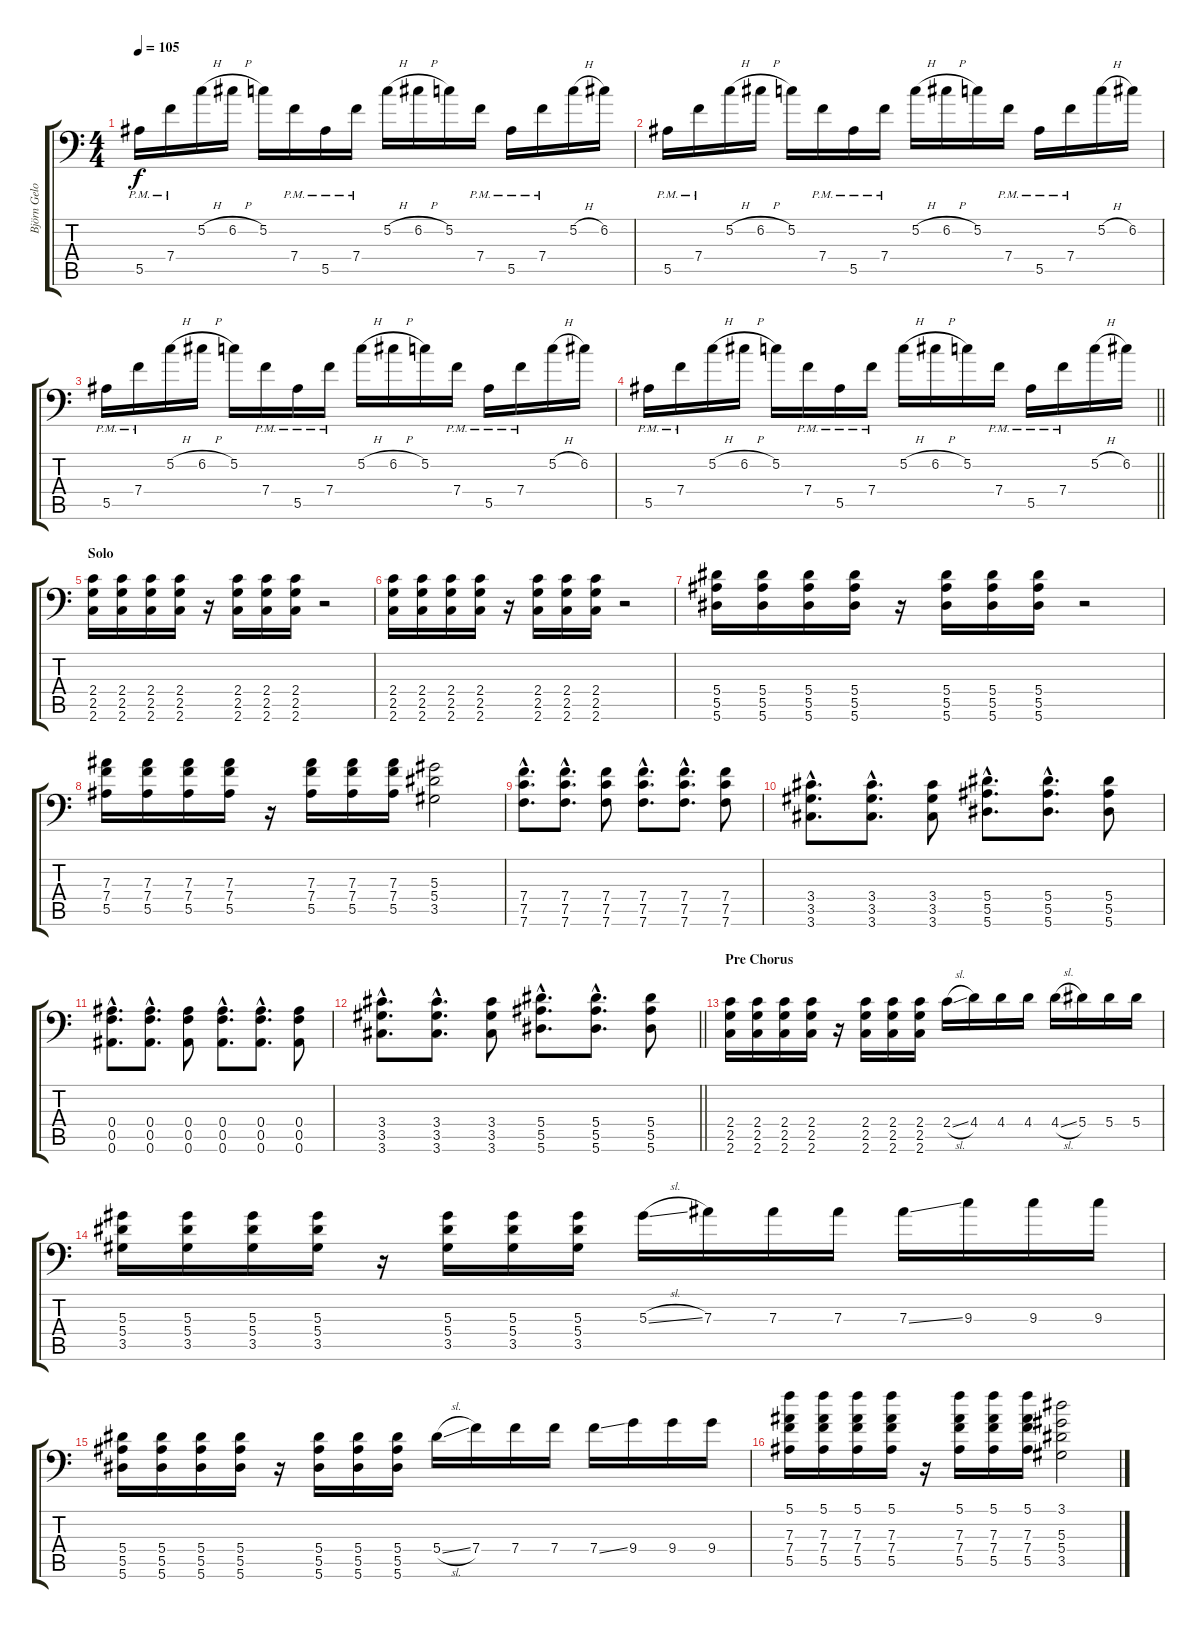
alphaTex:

\track ("Björn Gelotte" "Björn Gelo") {instrument distortionguitar}
\staff {score tabs}
\tuning (C4 G3 Eb3 Bb2 F2 Bb1) {hide}
\ts (4 4)
\tempo 105
\clef f4
\ks c
5.5{pm}.16{dy f} 7.4{pm}.16 5.2{h}.16 6.2{h}.16 5.2.16 7.4{pm}.16 5.5{pm}.16 7.4{pm}.16 5.2{h}.16 6.2{h}.16 5.2.16 7.4{pm}.16 5.5{pm}.16 7.4{pm}.16 5.2{h}.16 6.2.16 |
5.5{pm}.16 7.4{pm}.16 5.2{h}.16 6.2{h}.16 5.2.16 7.4{pm}.16 5.5{pm}.16 7.4{pm}.16 5.2{h}.16 6.2{h}.16 5.2.16 7.4{pm}.16 5.5{pm}.16 7.4{pm}.16 5.2{h}.16 6.2.16 |
5.5{pm}.16 7.4{pm}.16 5.2{h}.16 6.2{h}.16 5.2.16 7.4{pm}.16 5.5{pm}.16 7.4{pm}.16 5.2{h}.16 6.2{h}.16 5.2.16 7.4{pm}.16 5.5{pm}.16 7.4{pm}.16 5.2{h}.16 6.2.16 |
\barLineRight lightlight
5.5{pm}.16 7.4{pm}.16 5.2{h}.16 6.2{h}.16 5.2.16 7.4{pm}.16 5.5{pm}.16 7.4{pm}.16 5.2{h}.16 6.2{h}.16 5.2.16 7.4{pm}.16 5.5{pm}.16 7.4{pm}.16 5.2{h}.16 6.2.16 |
\section ("" "Solo")
(2.4 2.5 2.6).16 (2.4 2.5 2.6).16 (2.4 2.5 2.6).16 (2.4 2.5 2.6).16 r.16 (2.4 2.5 2.6).16 (2.4 2.5 2.6).16 (2.4 2.5 2.6).16 r.2 |
(2.4 2.5 2.6).16 (2.4 2.5 2.6).16 (2.4 2.5 2.6).16 (2.4 2.5 2.6).16 r.16 (2.4 2.5 2.6).16 (2.4 2.5 2.6).16 (2.4 2.5 2.6).16 r.2 |
(5.4 5.5 5.6).16 (5.4 5.5 5.6).16 (5.4 5.5 5.6).16 (5.4 5.5 5.6).16 r.16 (5.4 5.5 5.6).16 (5.4 5.5 5.6).16 (5.4 5.5 5.6).16 r.2 |
(7.3 7.4 5.5).16 (7.3 7.4 5.5).16 (7.3 7.4 5.5).16 (7.3 7.4 5.5).16 r.16 (7.3 7.4 5.5).16 (7.3 7.4 5.5).16 (7.3 7.4 5.5).16 (5.3 5.4 3.5).2 |
(7.4{hac} 7.5{hac} 7.6{hac}).8{d} (7.4{hac} 7.5{hac} 7.6{hac}).8{d} (7.4 7.5 7.6).8 (7.4{hac} 7.5{hac} 7.6{hac}).8{d} (7.4{hac} 7.5{hac} 7.6{hac}).8{d} (7.4 7.5 7.6).8 |
(3.4{hac} 3.5{hac} 3.6{hac}).8{d} (3.4{hac} 3.5{hac} 3.6{hac}).8{d} (3.4 3.5 3.6).8 (5.4{hac} 5.5{hac} 5.6{hac}).8{d} (5.4{hac} 5.5{hac} 5.6{hac}).8{d} (5.4 5.5 5.6).8 |
(0.4{hac} 0.5{hac} 0.6{hac}).8{d} (0.4{hac} 0.5{hac} 0.6{hac}).8{d} (0.4 0.5 0.6).8 (0.4{hac} 0.5{hac} 0.6{hac}).8{d} (0.4{hac} 0.5{hac} 0.6{hac}).8{d} (0.4 0.5 0.6).8 |
\barLineRight lightlight
(3.4{hac} 3.5{hac} 3.6{hac}).8{d} (3.4{hac} 3.5{hac} 3.6{hac}).8{d} (3.4 3.5 3.6).8 (5.4{hac} 5.5{hac} 5.6{hac}).8{d} (5.4{hac} 5.5{hac} 5.6{hac}).8{d} (5.4 5.5 5.6).8 |
\section ("" "Pre Chorus")
(2.4 2.5 2.6).16 (2.4 2.5 2.6).16 (2.4 2.5 2.6).16 (2.4 2.5 2.6).16 r.16 (2.4 2.5 2.6).16 (2.4 2.5 2.6).16 (2.4 2.5 2.6).16 2.4{sl}.16 4.4.16 4.4.16 4.4.16 4.4{sl}.16 5.4.16 5.4.16 5.4.16 |
(5.3 5.4 3.5).16 (5.3 5.4 3.5).16 (5.3 5.4 3.5).16 (5.3 5.4 3.5).16 r.16 (5.3 5.4 3.5).16 (5.3 5.4 3.5).16 (5.3 5.4 3.5).16 5.3{sl}.16 7.3.16 7.3.16 7.3.16 7.3{ss}.16 9.3.16 9.3.16 9.3.16 |
(5.4 5.5 5.6).16 (5.4 5.5 5.6).16 (5.4 5.5 5.6).16 (5.4 5.5 5.6).16 r.16 (5.4 5.5 5.6).16 (5.4 5.5 5.6).16 (5.4 5.5 5.6).16 5.4{sl}.16 7.4.16 7.4.16 7.4.16 7.4{ss}.16 9.4.16 9.4.16 9.4.16 |
(5.1 7.3 7.4 5.5).16 (5.1 7.3 7.4 5.5).16 (5.1 7.3 7.4 5.5).16 (5.1 7.3 7.4 5.5).16 r.16 (5.1 7.3 7.4 5.5).16 (5.1 7.3 7.4 5.5).16 (5.1 7.3 7.4 5.5).16 (3.1 5.3 5.4 3.5).2
